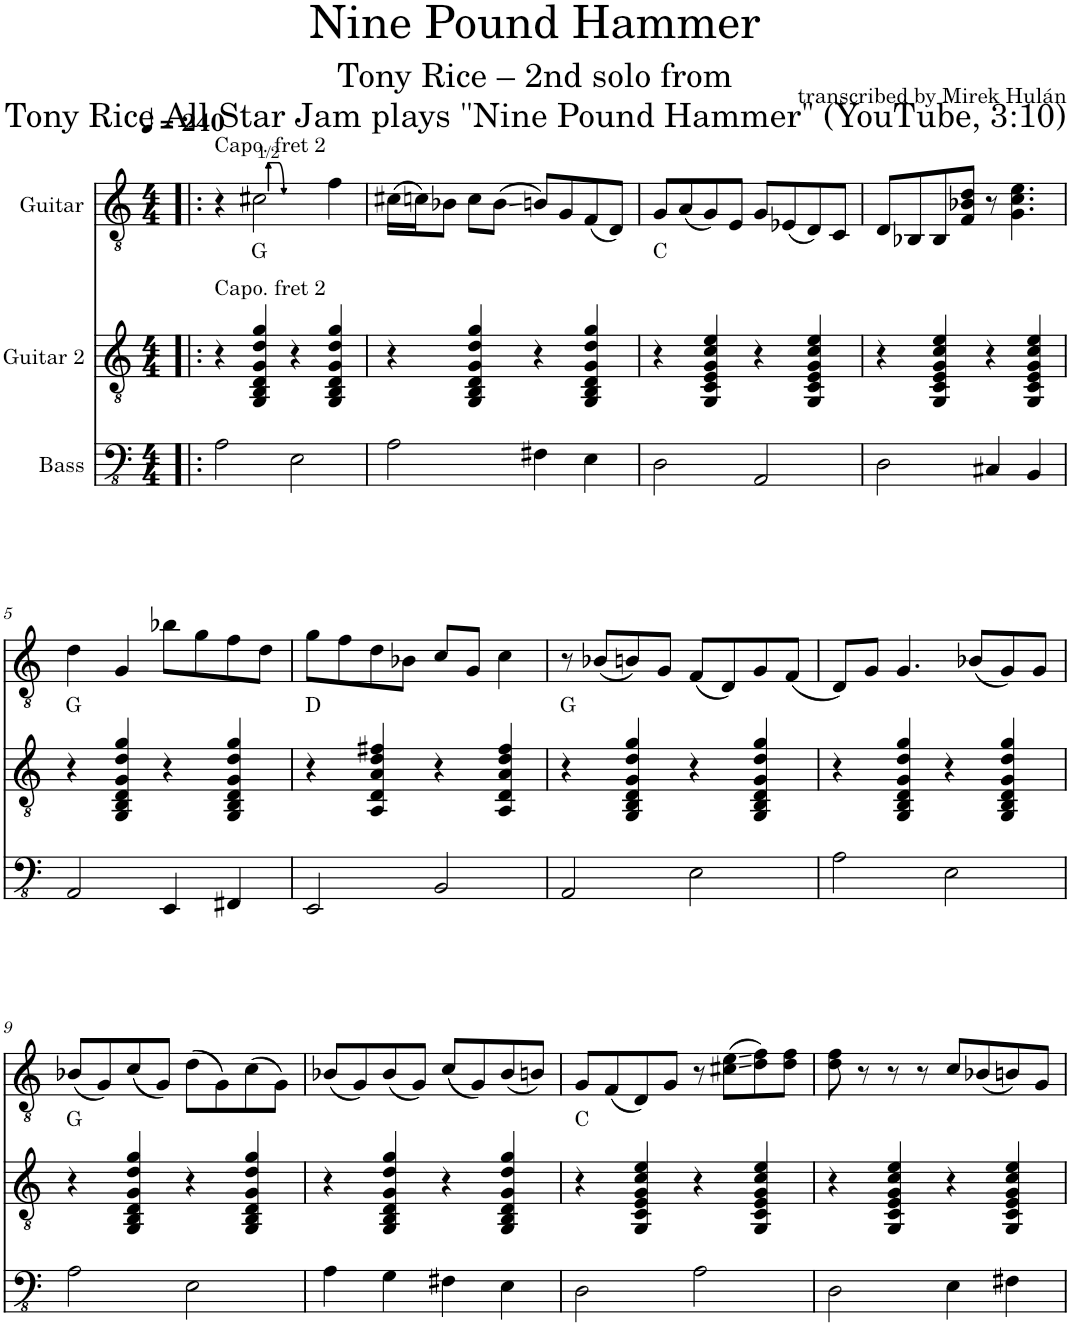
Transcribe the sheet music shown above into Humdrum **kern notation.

**kern	**kern	**kern	**text
*part3	*part2	*part1	*part1
*staff3	*staff2	*staff1	*staff1
*I"Bass	*I"Guitar 2	*I"Guitar	*
*clefFv4	*clefGv2	*clefGv2	*
*k[]	*k[]	*k[]	*
*M4/4	*M4/4	*M4/4	*
*MM240	*MM240	*MM240	*
=1!|:	=1!|:	=1!|:	=1!|:
!	!	!LO:TX:a:t=Capo. fret 2	!
!	!LO:TX:a:t=Capo. fret 2	!	!
2AA\	4r	4r	.
!	!	!	!LO:LY:b
.	4GG/ 4BB/ 4D/ 4G/ 4d/ 4g/	2c#X\	G
2EE\	4r	.	.
.	4GG/ 4BB/ 4D/ 4G/ 4d/ 4g/	4f\	.
=2	=2	=2	=2
2AA\	4r	(16c#X\LL	.
.	.	16cn\J)	.
.	.	8B-X\J	.
.	4GG/ 4BB/ 4D/ 4G/ 4d/ 4g/	8c\L	.
.	.	(8B-\J	.
4FF#X\	4r	8Bn/L)	.
.	.	8G/	.
4EE\	4GG/ 4BB/ 4D/ 4G/ 4d/ 4g/	(8F/	.
.	.	8D/J)	.
=3	=3	=3	=3
!	!	!	!LO:LY:b
2DD\	4r	8G/L	C
.	.	(8A/	.
.	4GG/ 4C/ 4E/ 4G/ 4c/ 4e/	8G/)	.
.	.	8E/J	.
2AAA/	4r	8G/L	.
.	.	(8E-X/	.
.	4GG/ 4C/ 4E/ 4G/ 4c/ 4e/	8D/)	.
.	.	8C/J	.
=4	=4	=4	=4
2DD\	4r	8D/L	.
.	.	8BB-X/	.
.	4GG/ 4C/ 4E/ 4G/ 4c/ 4e/	8BB-/	.
.	.	8F/ 8B-X/ 8d/J	.
4CC#X/	4r	8r	.
.	.	4.G\ 4.c\ 4.e\	.
4BBB/	4GG/ 4C/ 4E/ 4G/ 4c/ 4e/	.	.
!!LO:LB:g=z
=5	=5	=5	=5
!	!	!	!LO:LY:b
2AAA/	4r	4d\	G
.	4GG/ 4BB/ 4D/ 4G/ 4d/ 4g/	4G/	.
4EEE/	4r	8b-X\L	.
.	.	8g\	.
4FFF#X/	4GG/ 4BB/ 4D/ 4G/ 4d/ 4g/	8f\	.
.	.	8d\J	.
=6	=6	=6	=6
!	!	!	!LO:LY:b
2EEE/	4r	8g\L	D
.	.	8f\	.
.	4AA/ 4D/ 4A/ 4d/ 4f#X/	8d\	.
.	.	8B-X\J	.
2BBB/	4r	8c/L	.
.	.	8G/J	.
.	4AA/ 4D/ 4A/ 4d/ 4f#/	4c\	.
=7	=7	=7	=7
!	!	!	!LO:LY:b
2AAA/	4r	8r	G
.	.	(8B-X/L	.
.	4GG/ 4BB/ 4D/ 4G/ 4d/ 4g/	8Bn/)	.
.	.	8G/J	.
2EE\	4r	(8F/L	.
.	.	8D/)	.
.	4GG/ 4BB/ 4D/ 4G/ 4d/ 4g/	8G/	.
.	.	(8F/J	.
=8	=8	=8	=8
2AA\	4r	8D/L)	.
.	.	8G/J	.
.	4GG/ 4BB/ 4D/ 4G/ 4d/ 4g/	4.G/	.
2EE\	4r	.	.
.	.	(8B-X/L	.
.	4GG/ 4BB/ 4D/ 4G/ 4d/ 4g/	8G/)	.
.	.	8G/J	.
!!LO:LB:g=z
=9	=9	=9	=9
!	!	!	!LO:LY:b
2AA\	4r	(8B-X/L	G
.	.	8G/)	.
.	4GG/ 4BB/ 4D/ 4G/ 4d/ 4g/	(8c/	.
.	.	8G/J)	.
2EE\	4r	(8d\L	.
.	.	8G\)	.
.	4GG/ 4BB/ 4D/ 4G/ 4d/ 4g/	(8c\	.
.	.	8G\J)	.
=10	=10	=10	=10
4AA\	4r	(8B-X/L	.
.	.	8G/)	.
4GG\	4GG/ 4BB/ 4D/ 4G/ 4d/ 4g/	(8B-/	.
.	.	8G/J)	.
4FF#X\	4r	(8c/L	.
.	.	8G/)	.
4EE\	4GG/ 4BB/ 4D/ 4G/ 4d/ 4g/	(8B-/	.
.	.	8Bn/J)	.
=11	=11	=11	=11
!	!	!	!LO:LY:b
2DD\	4r	8G/L	C
.	.	(8F/	.
.	4GG/ 4C/ 4E/ 4G/ 4c/ 4e/	8D/)	.
.	.	8G/J	.
2AA\	4r	8r	.
.	.	(8c#X\ 8e\L	.
.	4GG/ 4C/ 4E/ 4G/ 4c/ 4e/	8d\ 8f\)	.
.	.	8d\ 8f\J	.
=12	=12	=12	=12
2DD\	4r	8d\ 8f\	.
.	.	8r	.
.	4GG/ 4C/ 4E/ 4G/ 4c/ 4e/	8r	.
.	.	8r	.
4EE\	4r	8c/L	.
.	.	(8B-X/	.
4FF#X\	4GG/ 4C/ 4E/ 4G/ 4c/ 4e/	8Bn/)	.
.	.	8G/J	.
=	=	=	=
*-	*-	*-	*-
